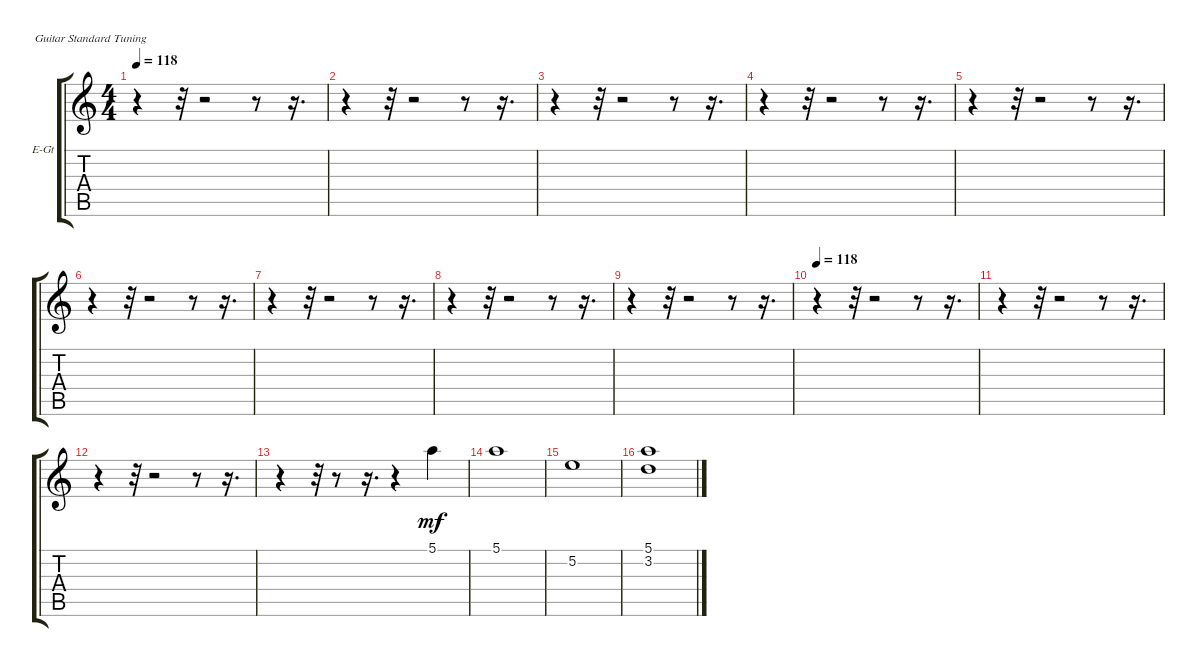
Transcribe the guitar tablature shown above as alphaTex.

\bracketExtendMode groupsimilarinstruments
\firstSystemTrackNameOrientation horizontal
\otherSystemsTrackNameOrientation horizontal
\track ("Guitar(solo)" "E-Gt") {instrument electricguitarclean}
\staff {score tabs}
\tuning (E4 B3 G3 D3 A2 E2)
\ts (4 4)
\tempo 118
\clef g2
\ks c
r.4{dy mf} r.32 r.2 r.8 r.16{d} |
r.4 r.32 r.2 r.8 r.16{d} |
r.4 r.32 r.2 r.8 r.16{d} |
r.4 r.32 r.2 r.8 r.16{d} |
r.4 r.32 r.2 r.8 r.16{d} |
r.4 r.32 r.2 r.8 r.16{d} |
r.4 r.32 r.2 r.8 r.16{d} |
r.4 r.32 r.2 r.8 r.16{d} |
r.4 r.32 r.2 r.8 r.16{d} |
\tempo 118
r.4 r.32 r.2 r.8 r.16{d} |
r.4 r.32 r.2 r.8 r.16{d} |
r.4 r.32 r.2 r.8 r.16{d} |
r.4 r.32 r.8 r.16{d} r.4 5.1.4 |
5.1.1 |
5.2.1 |
(3.2 5.1).1
